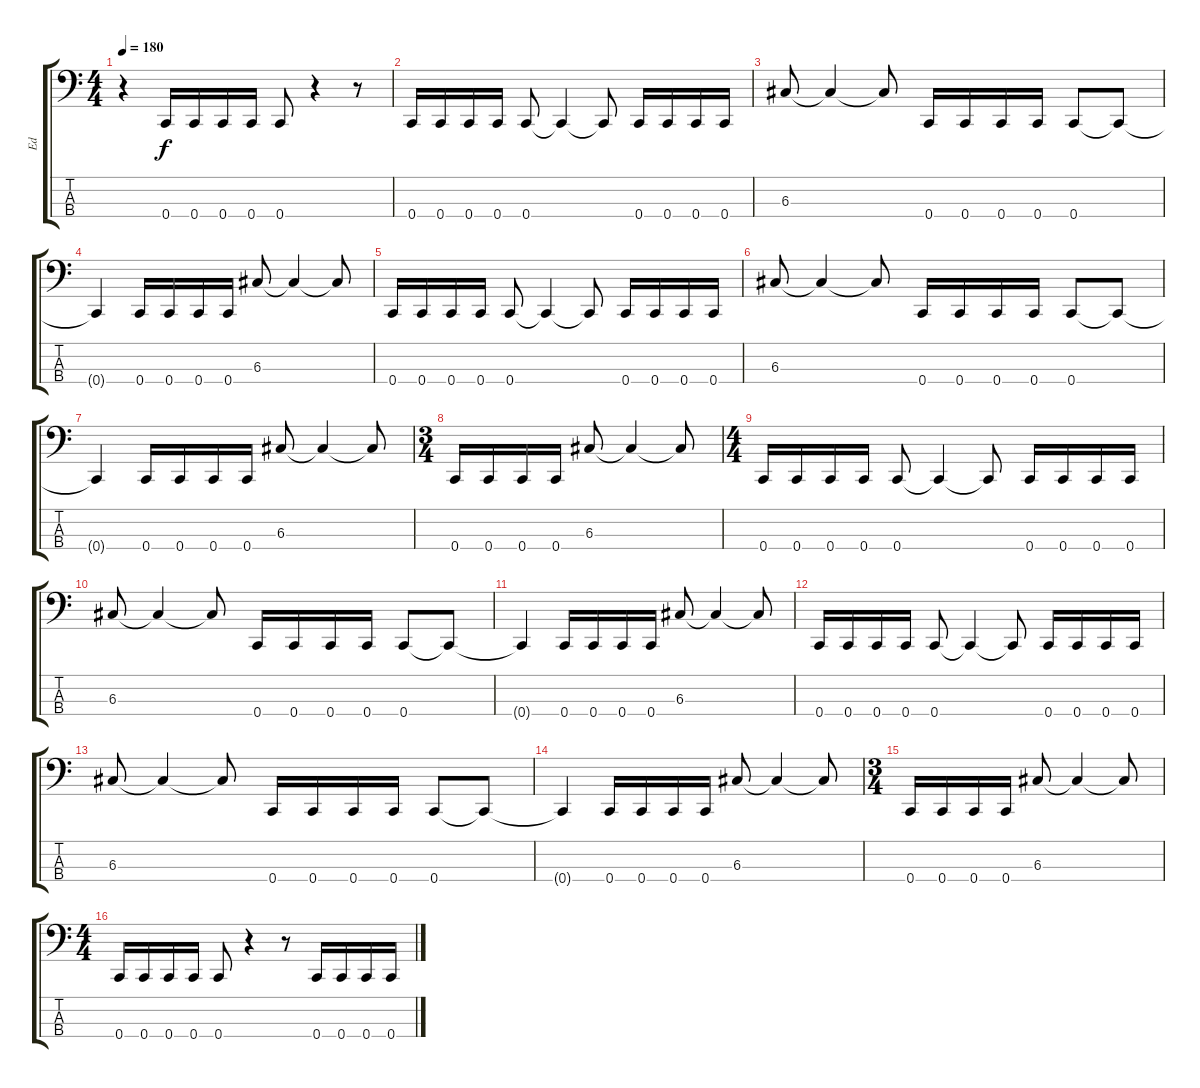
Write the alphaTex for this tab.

\track ("Ed" "Ed") {instrument electricbassfinger}
\staff {score tabs}
\tuning (F2 C2 G1 C1) {hide}
\ts (4 4)
\tempo 180
\clef f4
\ks c
r.4{dy f} 0.4.16 0.4.16 0.4.16 0.4.16 0.4.8 r.4 r.8 |
0.4.16 0.4.16 0.4.16 0.4.16 0.4.8 0.4{t}.4 0.4{t}.8 0.4.16 0.4.16 0.4.16 0.4.16 |
6.3.8 6.3{t}.4 6.3{t}.8 0.4.16 0.4.16 0.4.16 0.4.16 0.4.8 0.4{t}.8 |
0.4{t}.4 0.4.16 0.4.16 0.4.16 0.4.16 6.3.8 6.3{t}.4 6.3{t}.8 |
0.4.16 0.4.16 0.4.16 0.4.16 0.4.8 0.4{t}.4 0.4{t}.8 0.4.16 0.4.16 0.4.16 0.4.16 |
6.3.8 6.3{t}.4 6.3{t}.8 0.4.16 0.4.16 0.4.16 0.4.16 0.4.8 0.4{t}.8 |
0.4{t}.4 0.4.16 0.4.16 0.4.16 0.4.16 6.3.8 6.3{t}.4 6.3{t}.8 |
\ts (3 4)
0.4.16 0.4.16 0.4.16 0.4.16 6.3.8 6.3{t}.4 6.3{t}.8 |
\ts (4 4)
0.4.16 0.4.16 0.4.16 0.4.16 0.4.8 0.4{t}.4 0.4{t}.8 0.4.16 0.4.16 0.4.16 0.4.16 |
6.3.8 6.3{t}.4 6.3{t}.8 0.4.16 0.4.16 0.4.16 0.4.16 0.4.8 0.4{t}.8 |
0.4{t}.4 0.4.16 0.4.16 0.4.16 0.4.16 6.3.8 6.3{t}.4 6.3{t}.8 |
0.4.16 0.4.16 0.4.16 0.4.16 0.4.8 0.4{t}.4 0.4{t}.8 0.4.16 0.4.16 0.4.16 0.4.16 |
6.3.8 6.3{t}.4 6.3{t}.8 0.4.16 0.4.16 0.4.16 0.4.16 0.4.8 0.4{t}.8 |
0.4{t}.4 0.4.16 0.4.16 0.4.16 0.4.16 6.3.8 6.3{t}.4 6.3{t}.8 |
\ts (3 4)
0.4.16 0.4.16 0.4.16 0.4.16 6.3.8 6.3{t}.4 6.3{t}.8 |
\ts (4 4)
0.4.16 0.4.16 0.4.16 0.4.16 0.4.8 r.4 r.8 0.4.16 0.4.16 0.4.16 0.4.16
